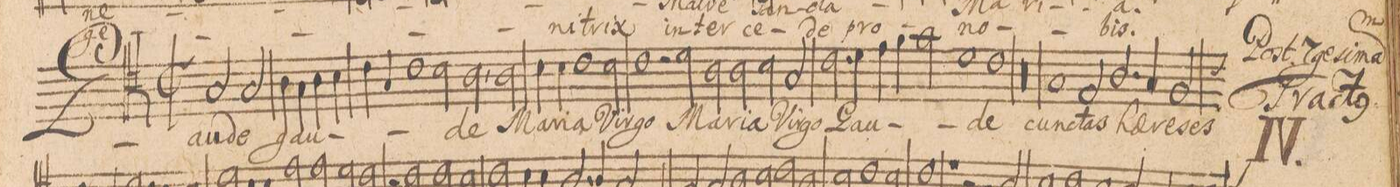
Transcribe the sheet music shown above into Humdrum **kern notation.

**kern	**text
*I"TENOR.	*
*clefC4	*
*k[]	*
*met(C|)	*
*M2/1	*
2G/	Gau-
2G/	-de
4A\	gau-
4G\	.
4A\	.
4B\	.
=2-	=2-
4c\	.
4G/	.
1c	.
*2\right	*
2B\	.
=3-	=3-
2A,\	-de
2A\	Ma-
4B\	.
4B\	-ri-
1c\	-a
=4-	=4-
2B\	Vir-
1c	-go
=5-	=5-
2rc	.
2d\	Ma-
2A\	-ri-
2A\	-a
=6-	=6-
2B\	Vir-
2G/	-go
2.c\	Gau-
4d\	.
=7-	=7-
4e\	.
4f\	.
2g\	.
1d	.
=8-	=8-
1c	-de
00r	.
=9-	=9-
=10-	=10-
1G	cun-
=11-	=11-
2E/	-ctas
2.A/	hae-
4G/	-re-
*custos:B	*
2F/	-ses
*-	*-
